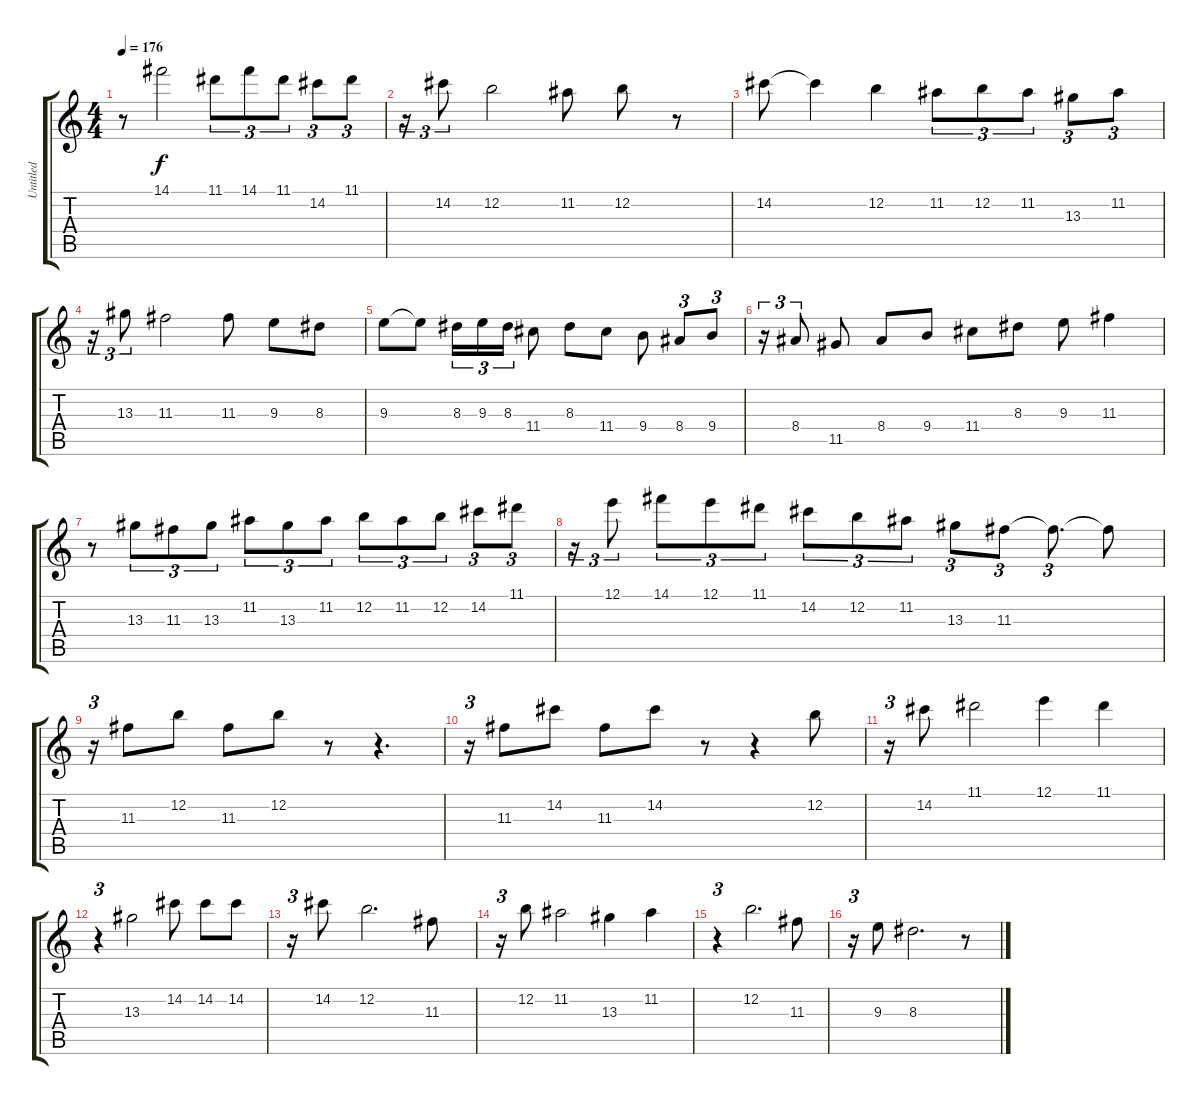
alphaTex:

\track ("Untitled" "Untitled") {instrument distortionguitar}
\staff {score tabs}
\tuning (E4 B3 G3 D3 A2 E2) {hide}
\ts (4 4)
\tempo 176
\clef g2
\ks c
r.8{dy f} 14.1.2 11.1.8{tu (3 2)} 14.1.8{tu (3 2)} 11.1.8{tu (3 2)} 14.2.8{tu (3 2)} 11.1.8{tu (3 2)} |
r.16{tu (3 2)} 14.2.8{tu (3 2)} 12.2.2 11.2.8 12.2.8 r.8 |
14.2.8 14.2{t}.4 12.2.4 11.2.8{tu (3 2)} 12.2.8{tu (3 2)} 11.2.8{tu (3 2)} 13.3.8{tu (3 2)} 11.2.8{tu (3 2)} |
r.16{tu (3 2)} 13.3.8{tu (3 2)} 11.3.2 11.3.8 9.3.8 8.3.8 |
9.3.8 9.3{t}.8 8.3.16{tu (3 2)} 9.3.16{tu (3 2)} 8.3.16{tu (3 2)} 11.4.8 8.3.8 11.4.8 9.4.8 8.4.8{tu (3 2)} 9.4.8{tu (3 2)} |
r.16{tu (3 2)} 8.4.8{tu (3 2)} 11.5.8 8.4.8 9.4.8 11.4.8 8.3.8 9.3.8 11.3.4 |
r.8 13.3.8{tu (3 2)} 11.3.8{tu (3 2)} 13.3.8{tu (3 2)} 11.2.8{tu (3 2)} 13.3.8{tu (3 2)} 11.2.8{tu (3 2)} 12.2.8{tu (3 2)} 11.2.8{tu (3 2)} 12.2.8{tu (3 2)} 14.2.8{tu (3 2)} 11.1.8{tu (3 2)} |
r.16{tu (3 2)} 12.1.8{tu (3 2)} 14.1.8{tu (3 2)} 12.1.8{tu (3 2)} 11.1.8{tu (3 2)} 14.2.8{tu (3 2)} 12.2.8{tu (3 2)} 11.2.8{tu (3 2)} 13.3.8{tu (3 2)} 11.3.8{tu (3 2)} 11.3{t}.8{d tu (3 2)} 11.3{t}.8 |
r.16{tu (3 2)} 11.3.8 12.2.8 11.3.8 12.2.8 r.8 r.4{d} |
r.16{tu (3 2)} 11.3.8 14.2.8 11.3.8 14.2.8 r.8 r.4 12.2.8 |
r.16{tu (3 2)} 14.2.8 11.1.2 12.1.4 11.1.4 |
r.4{tu (3 2)} 13.3.2 14.2.8 14.2.8 14.2.8 |
r.16{tu (3 2)} 14.2.8 12.2.2{d} 11.3.8 |
r.16{tu (3 2)} 12.2.8 11.2.2 13.3.4 11.2.4 |
r.4{tu (3 2)} 12.2.2{d} 11.3.8 |
r.16{tu (3 2)} 9.3.8 8.3.2{d} r.8
